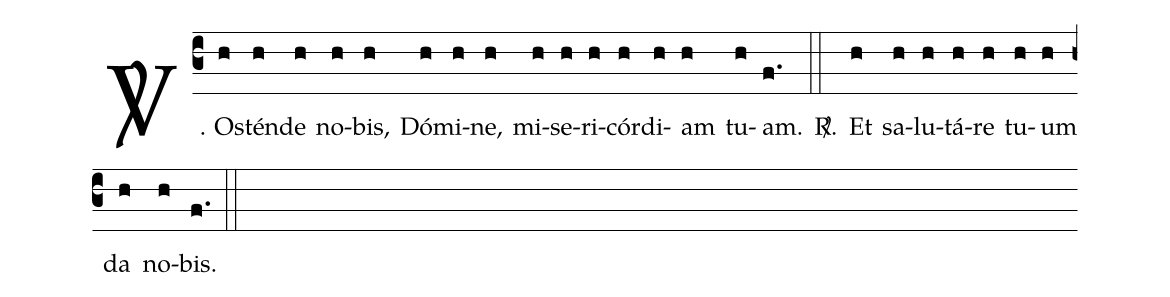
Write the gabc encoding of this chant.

%%
(c3)
<sp>V/</sp>. {O}s(h)tén(h)de(h) no(h)bis,(h) Dó(h)mi(h)ne,(h) mi(h)se(h)ri(h)cór(h)di(h)am(h) tu(h)am.(f.) <sp>R/</sp>.(::)
Et(h) sa(h)lu(h)tá(h)re(h) tu(h)um(h) da(h) no(h)bis.(f.) (::)
